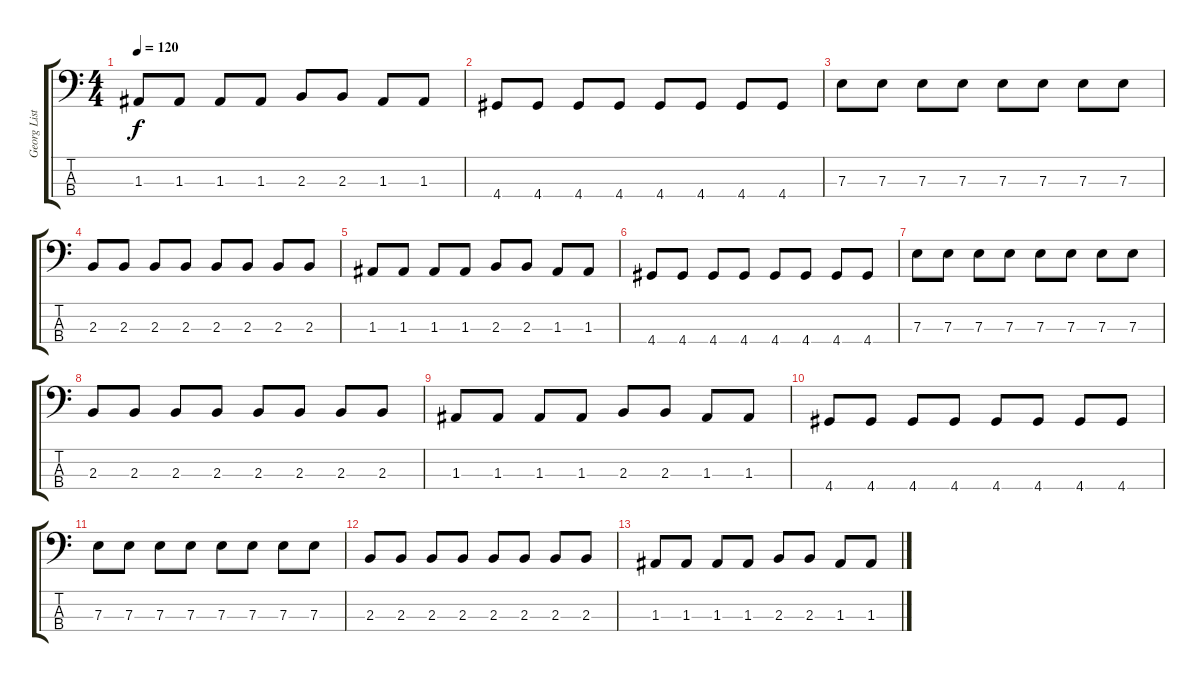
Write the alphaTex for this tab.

\track ("Georg Listing" "Georg List") {instrument electricbasspick}
\staff {score tabs}
\tuning (G2 D2 A1 E1) {hide}
\ts (4 4)
\tempo 120
\clef f4
\ks c
1.3.8{dy f} 1.3.8 1.3.8 1.3.8 2.3.8 2.3.8 1.3.8 1.3.8 |
4.4.8 4.4.8 4.4.8 4.4.8 4.4.8 4.4.8 4.4.8 4.4.8 |
7.3.8 7.3.8 7.3.8 7.3.8 7.3.8 7.3.8 7.3.8 7.3.8 |
2.3.8 2.3.8 2.3.8 2.3.8 2.3.8 2.3.8 2.3.8 2.3.8 |
1.3.8 1.3.8 1.3.8 1.3.8 2.3.8 2.3.8 1.3.8 1.3.8 |
4.4.8 4.4.8 4.4.8 4.4.8 4.4.8 4.4.8 4.4.8 4.4.8 |
7.3.8 7.3.8 7.3.8 7.3.8 7.3.8 7.3.8 7.3.8 7.3.8 |
2.3.8 2.3.8 2.3.8 2.3.8 2.3.8 2.3.8 2.3.8 2.3.8 |
1.3.8 1.3.8 1.3.8 1.3.8 2.3.8 2.3.8 1.3.8 1.3.8 |
4.4.8 4.4.8 4.4.8 4.4.8 4.4.8 4.4.8 4.4.8 4.4.8 |
7.3.8 7.3.8 7.3.8 7.3.8 7.3.8 7.3.8 7.3.8 7.3.8 |
2.3.8 2.3.8 2.3.8 2.3.8 2.3.8 2.3.8 2.3.8 2.3.8 |
1.3.8 1.3.8 1.3.8 1.3.8 2.3.8 2.3.8 1.3.8 1.3.8
